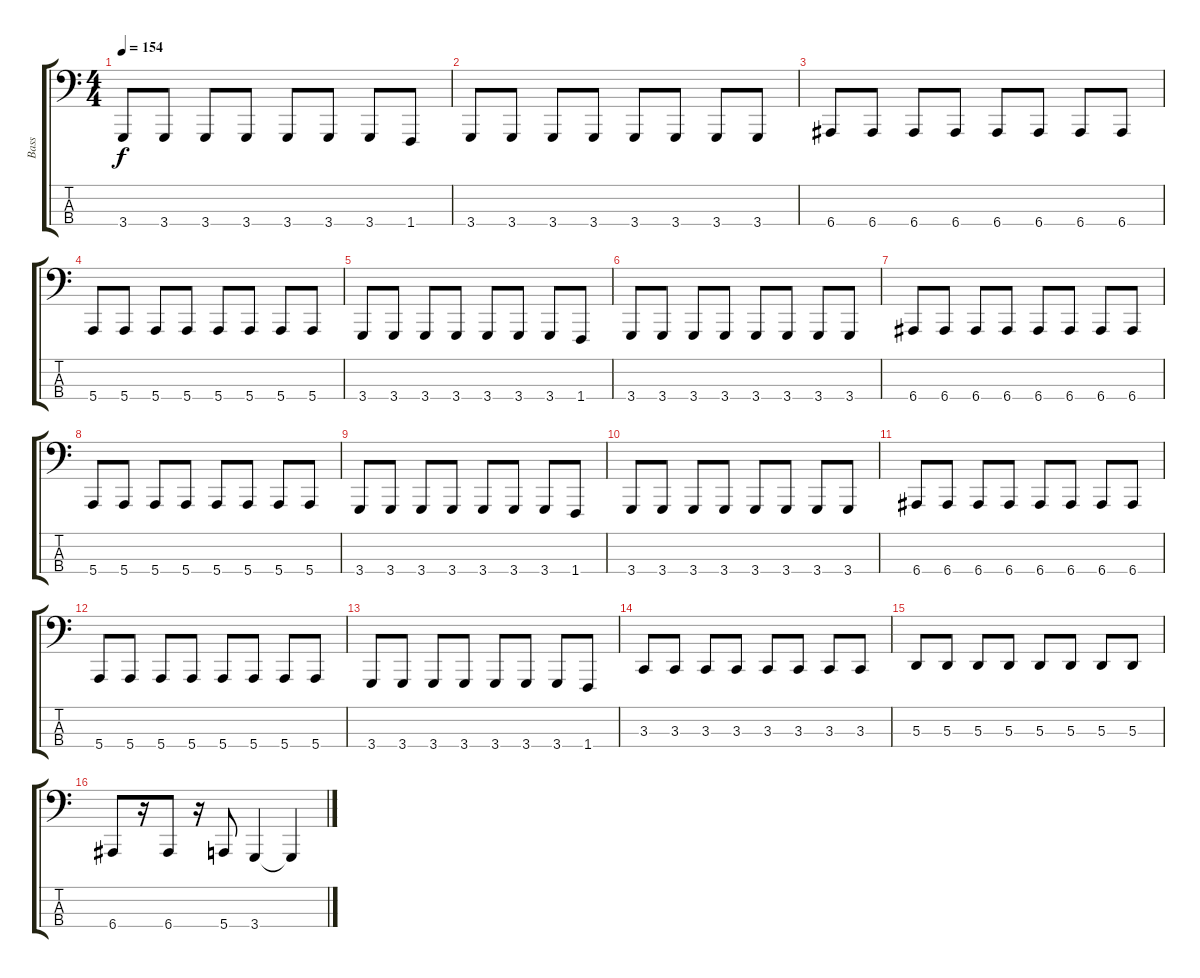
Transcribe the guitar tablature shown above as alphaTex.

\track ("Bass" "Bass") {instrument lead8bassandlead}
\staff {score tabs}
\tuning (G2 D2 A1 E1) {hide}
\ts (4 4)
\tempo 154
\clef f4
\ks c
3.4.8{dy f} 3.4.8 3.4.8 3.4.8 3.4.8 3.4.8 3.4.8 1.4.8 |
3.4.8 3.4.8 3.4.8 3.4.8 3.4.8 3.4.8 3.4.8 3.4.8 |
6.4.8 6.4.8 6.4.8 6.4.8 6.4.8 6.4.8 6.4.8 6.4.8 |
5.4.8 5.4.8 5.4.8 5.4.8 5.4.8 5.4.8 5.4.8 5.4.8 |
3.4.8 3.4.8 3.4.8 3.4.8 3.4.8 3.4.8 3.4.8 1.4.8 |
3.4.8 3.4.8 3.4.8 3.4.8 3.4.8 3.4.8 3.4.8 3.4.8 |
6.4.8 6.4.8 6.4.8 6.4.8 6.4.8 6.4.8 6.4.8 6.4.8 |
5.4.8 5.4.8 5.4.8 5.4.8 5.4.8 5.4.8 5.4.8 5.4.8 |
3.4.8 3.4.8 3.4.8 3.4.8 3.4.8 3.4.8 3.4.8 1.4.8 |
3.4.8 3.4.8 3.4.8 3.4.8 3.4.8 3.4.8 3.4.8 3.4.8 |
6.4.8 6.4.8 6.4.8 6.4.8 6.4.8 6.4.8 6.4.8 6.4.8 |
5.4.8 5.4.8 5.4.8 5.4.8 5.4.8 5.4.8 5.4.8 5.4.8 |
3.4.8 3.4.8 3.4.8 3.4.8 3.4.8 3.4.8 3.4.8 1.4.8 |
3.3.8 3.3.8 3.3.8 3.3.8 3.3.8 3.3.8 3.3.8 3.3.8 |
5.3.8 5.3.8 5.3.8 5.3.8 5.3.8 5.3.8 5.3.8 5.3.8 |
6.4.8 r.16 6.4.8 r.16 5.4.8 3.4.4 3.4{t}.4
